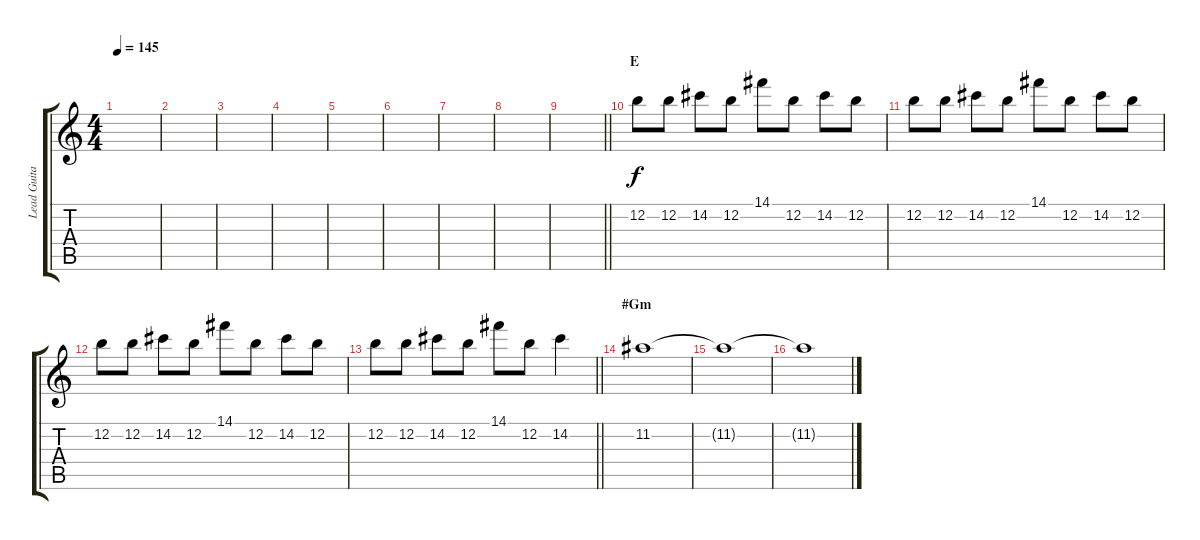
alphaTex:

\track ("Lead Guitar" "Lead Guita") {instrument overdrivenguitar}
\staff {score tabs}
\tuning (E4 B3 G3 D3 A2 E2) {hide}
\ts (4 4)
\tempo 145
\clef g2
\ks c
|
|
|
|
|
|
|
|
\barLineRight lightlight
|
\section ("" "E")
12.2.8 12.2.8 14.2.8 12.2.8 14.1.8 12.2.8 14.2.8 12.2.8 |
12.2.8 12.2.8 14.2.8 12.2.8 14.1.8 12.2.8 14.2.8 12.2.8 |
12.2.8 12.2.8 14.2.8 12.2.8 14.1.8 12.2.8 14.2.8 12.2.8 |
\barLineRight lightlight
12.2.8 12.2.8 14.2.8 12.2.8 14.1.8 12.2.8 14.2.4 |
\section ("" "#Gm")
11.2.1 |
11.2{t}.1 |
11.2{t}.1
